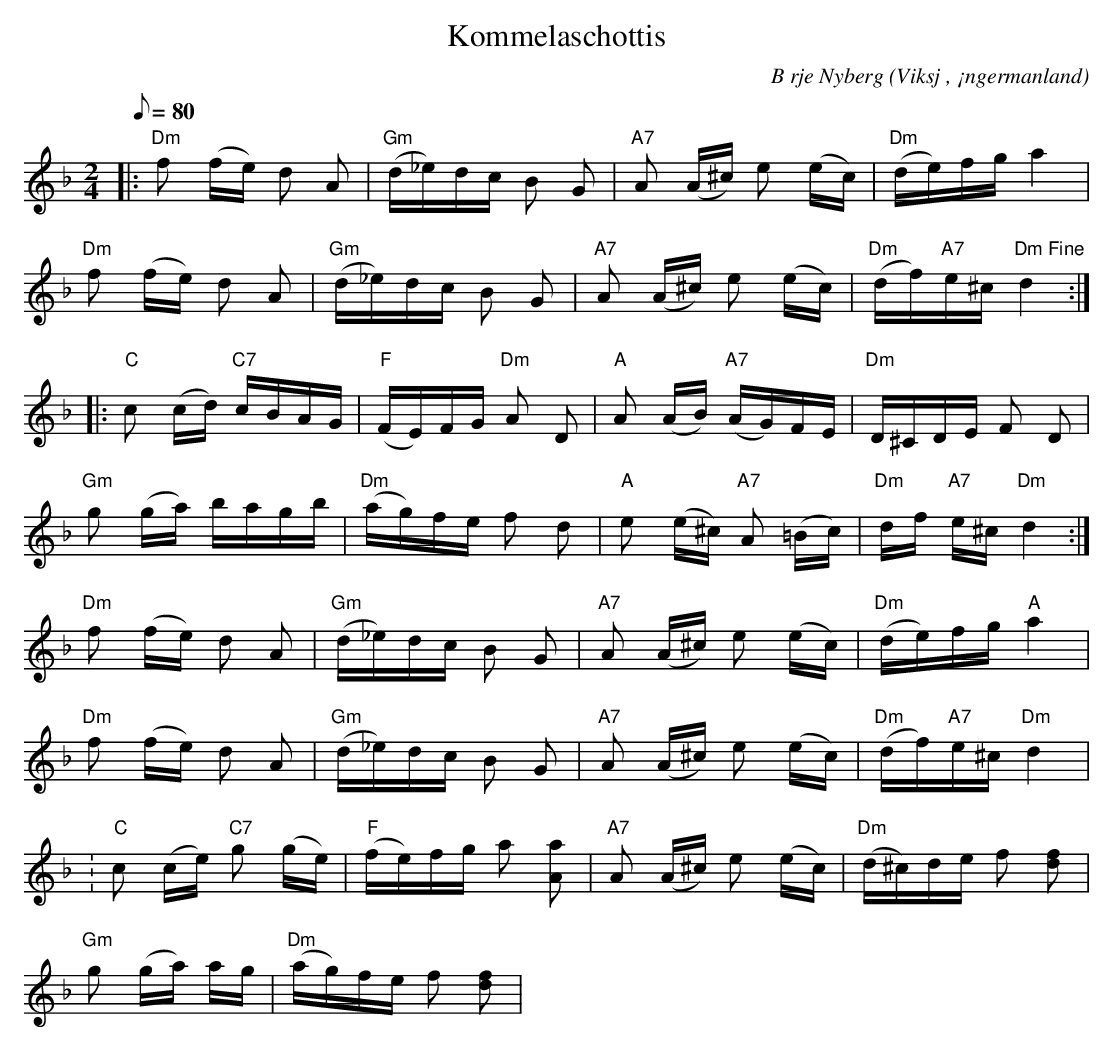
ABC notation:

X:1
T:Kommelaschottis
C:B rje Nyberg
O:Viksj , ¡ngermanland
M:2/4
L:1/8
Q:80
K:Dm
|: "Dm"f (f/2e/2) d A | "Gm"(d/2_e/2)d/2c/2 B G | "A7"A (A/2^c/2) e (e/2c/2) |"Dm"(d/2e/2)f/2g/2 a2 |
"Dm"f (f/2e/2) d A | "Gm" (d/2_e/2)d/2c/2 B G | "A7"A (A/2^c/2) e (e/2c/2) | "Dm"(d/2f/2)"A7"e/2^c/2 "Dm Fine"d2::
"C"c (c/2d/2) "C7"c/2B/2A/2G/2 | "F"(F/2E/2)F/2G/2 "Dm"A D | "A"A (A/2B/2) "A7"(A/2G/2)F/2E/2 | "Dm"D/2^C/2D/2E/2 F D |
"Gm"g (g/2a/2) b/2a/2g/2b/2 | "Dm"(a/2g/2)f/2e/2 f d | "A"e (e/2^c/2) "A7"A (=B/2c/2) | "Dm"d/2f/2 "A7"e/2^c/2 "Dm"d2:|
"Dm"f (f/2e/2) d A | "Gm"(d/2_e/2)d/2c/2 B G | "A7"A (A/2^c/2) e (e/2c/2) | "Dm"(d/2e/2)f/2g/2 "A"a2 |
"Dm"f (f/2e/2) d A | "Gm"(d/2_e/2)d/2c/2 B G | "A7"A (A/2^c/2) e (e/2c/2) | "Dm"(d/2f/2)"A7"e/2^c/2 "Dm"d2 |
: "C"c (c/2e/2) "C7"g (g/2e/2) |"F"(f/2e/2)f/2g/2 a [aA] | "A7"A (A/2^c/2) e (e/2c/2) |"Dm"(d/2^c/2)d/2e/2 f [fd] |
"Gm"g (g/2a/2) h/2a/2g/2h/2 |"Dm"(a/2g/2)f/2e/2 f [df] |
